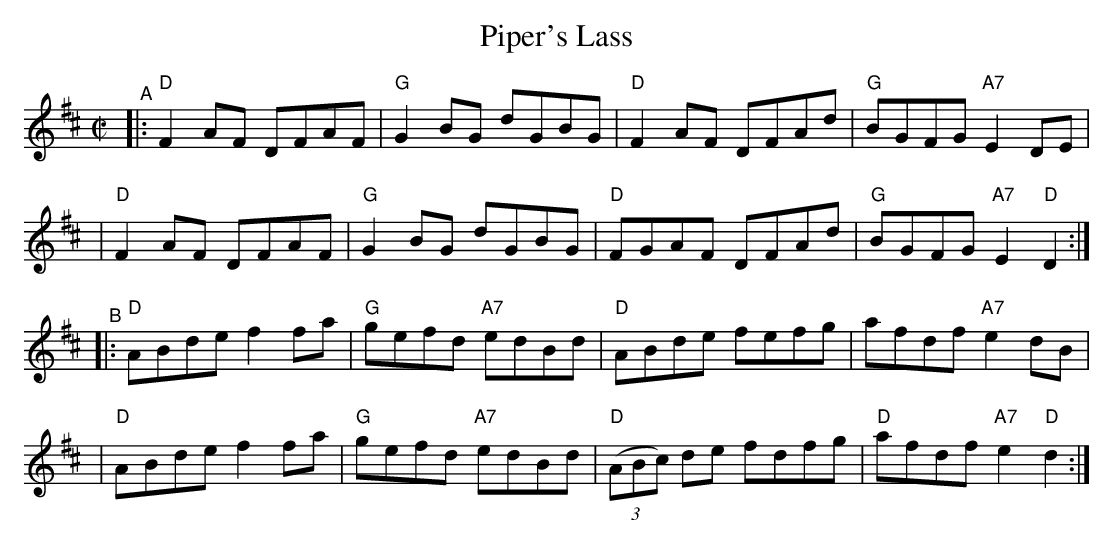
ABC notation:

X:1
T: Piper's Lass
M: C|
L: 1/8
K: D
"^A"\
|:"D"F2AF DFAF | "G"G2BG dGBG | "D"F2AF DFAd | "G"BGFG "A7"E2DE |
| "D"F2AF DFAF | "G"G2BG dGBG | "D"FGAF DFAd | "G"BGFG "A7"E2"D"D2 :|
"^B"\
|:"D"ABde f2fa | "G"gefd "A7"edBd | "D"ABde fefg | afdf "A7"e2dB |
| "D"ABde f2fa | "G"gefd "A7"edBd | "D"((3ABc) de fdfg | "D"afdf "A7"e2"D"d2 :|
